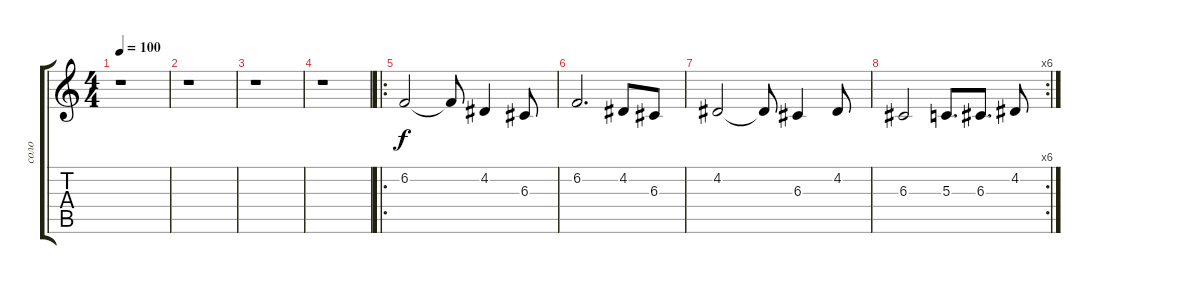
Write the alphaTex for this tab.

\track ("соло" "соло") {instrument violin}
\staff {score tabs}
\tuning (E4 B3 G3 D3 A2 E2) {hide}
\ts (4 4)
\tempo 100
\clef g2
\ks c
r.1{dy f instrument violin} |
r.1 |
r.1 |
r.1 |
\ro
6.2.2 6.2{t}.8 4.2.4 6.3.8 |
6.2.2{d} 4.2.8 6.3.8 |
4.2.2 4.2{t}.8 6.3.4 4.2.8 |
\rc 6
6.3.2 5.3.8{d} 6.3.8{d} 4.2.8
